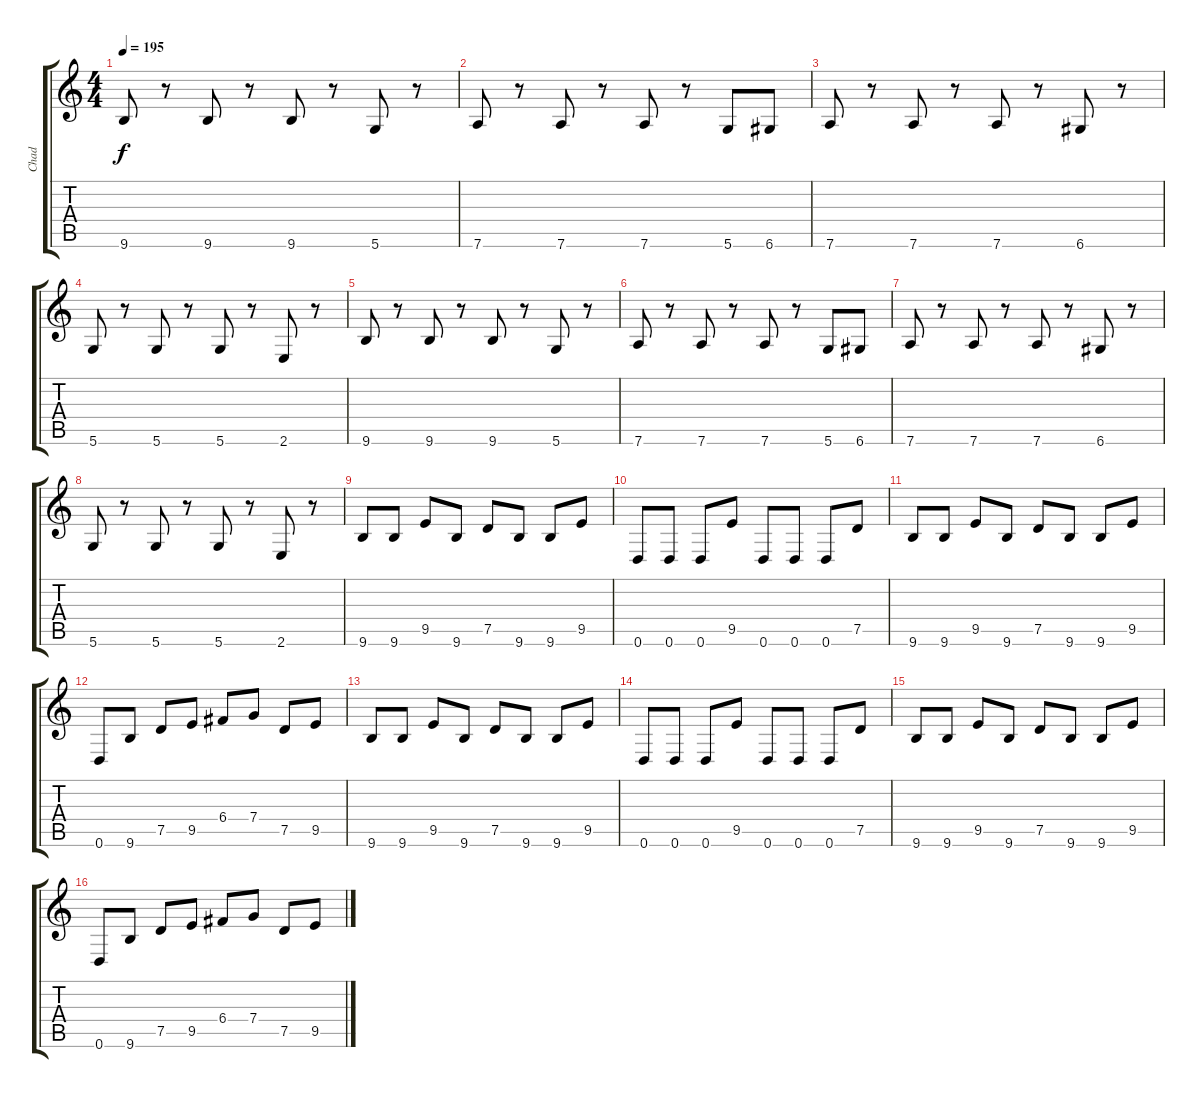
\track ("Chad" "Chad") {instrument distortionguitar}
\staff {score tabs}
\tuning (D4 A3 F3 C3 G2 D2) {hide}
\ts (4 4)
\tempo 195
\clef g2
\ks c
9.6.8{dy f} r.8 9.6.8 r.8 9.6.8 r.8 5.6.8 r.8 |
7.6.8 r.8 7.6.8 r.8 7.6.8 r.8 5.6.8 6.6.8 |
7.6.8 r.8 7.6.8 r.8 7.6.8 r.8 6.6.8 r.8 |
5.6.8 r.8 5.6.8 r.8 5.6.8 r.8 2.6.8 r.8 |
9.6.8 r.8 9.6.8 r.8 9.6.8 r.8 5.6.8 r.8 |
7.6.8 r.8 7.6.8 r.8 7.6.8 r.8 5.6.8 6.6.8 |
7.6.8 r.8 7.6.8 r.8 7.6.8 r.8 6.6.8 r.8 |
5.6.8 r.8 5.6.8 r.8 5.6.8 r.8 2.6.8 r.8 |
9.6.8 9.6.8 9.5.8 9.6.8 7.5.8 9.6.8 9.6.8 9.5.8 |
0.6.8 0.6.8 0.6.8 9.5.8 0.6.8 0.6.8 0.6.8 7.5.8 |
9.6.8 9.6.8 9.5.8 9.6.8 7.5.8 9.6.8 9.6.8 9.5.8 |
0.6.8 9.6.8 7.5.8 9.5.8 6.4.8 7.4.8 7.5.8 9.5.8 |
9.6.8 9.6.8 9.5.8 9.6.8 7.5.8 9.6.8 9.6.8 9.5.8 |
0.6.8 0.6.8 0.6.8 9.5.8 0.6.8 0.6.8 0.6.8 7.5.8 |
9.6.8 9.6.8 9.5.8 9.6.8 7.5.8 9.6.8 9.6.8 9.5.8 |
0.6.8 9.6.8 7.5.8 9.5.8 6.4.8 7.4.8 7.5.8 9.5.8
